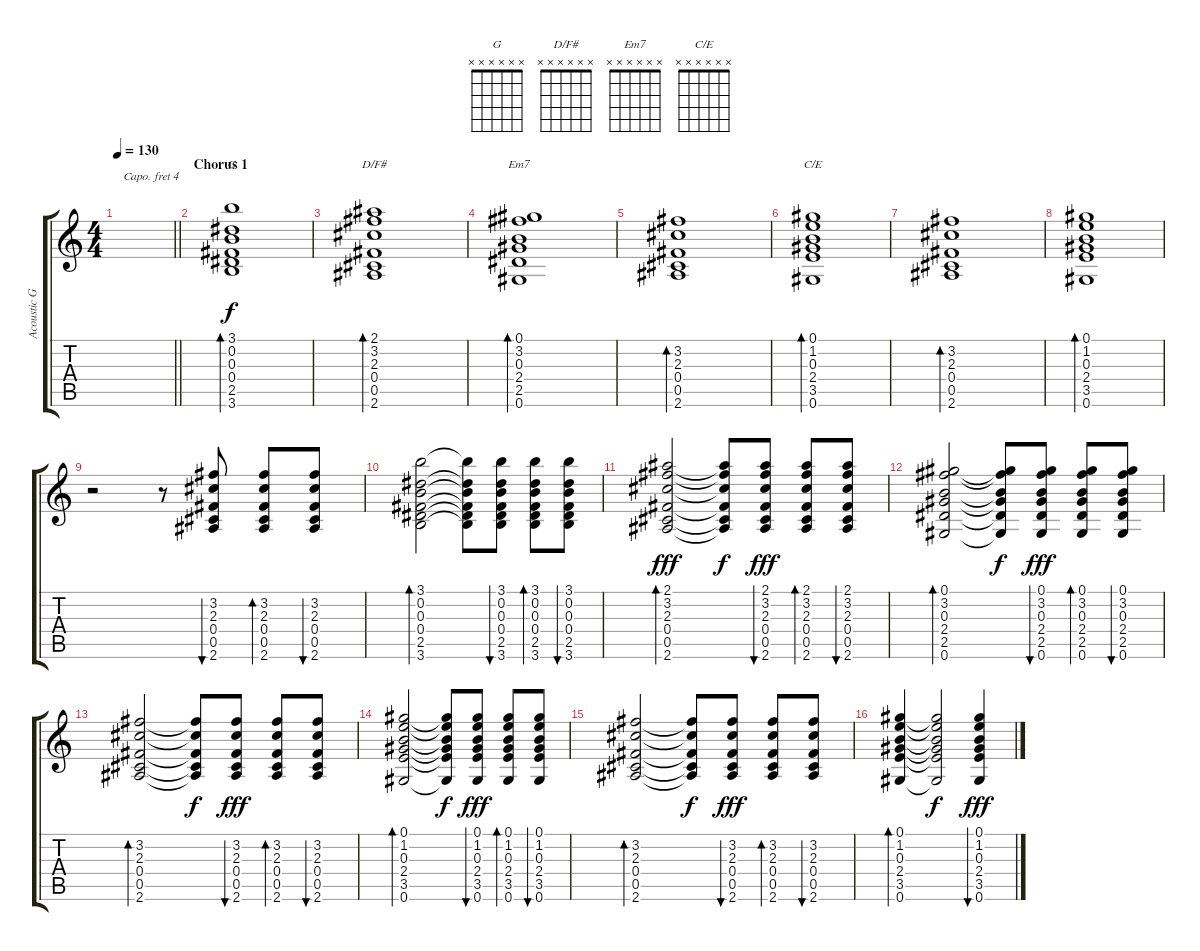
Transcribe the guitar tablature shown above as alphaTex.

\track ("Acoustic Guitar" "Acoustic G") {instrument acousticguitarsteel}
\staff {score tabs}
\capo 4
\tuning (E4 B3 G3 D3 A2 E2) {hide}
\chord ("G" x x x x x x)
\chord ("D/F#" x x x x x x)
\chord ("Em7" x x x x x x)
\chord ("C/E" x x x x x x)
\ts (4 4)
\tempo 130
\clef g2
\barLineRight lightlight
\ks c
|
\section ("" "Chorus 1")
(3.1 0.2 0.3 0.4 2.5 3.6).1{bd 120 ch "G"} |
(2.1 3.2 2.3 0.4 0.5 2.6).1{bd 120 ch "D/F#"} |
(0.1 3.2 0.3 2.4 2.5 0.6).1{bd 120 ch "Em7"} |
(3.2 2.3 0.4 0.5 2.6).1{bd 120} |
(0.1 1.2 0.3 2.4 3.5 0.6).1{bd 120 ch "C/E"} |
(3.2 2.3 0.4 0.5 2.6).1{bd 120} |
(0.1 1.2 0.3 2.4 3.5 0.6).1{bd 120} |
r.2 r.8 (3.2 2.3 0.4 0.5 2.6).8{bu 60 volume 7} (3.2 2.3 0.4 0.5 2.6).8{bd 60} (3.2 2.3 0.4 0.5 2.6).8{bu 60} |
(3.1 0.2 0.3 0.4 2.5 3.6).2{bd 120 volume 10} (3.1{t} 0.2{t} 0.3{t} 0.4{t} 2.5{t} 3.6{t}).8{dy f} (3.1 0.2 0.3 0.4 2.5 3.6).8{bu 60 volume 7} (3.1 0.2 0.3 0.4 2.5 3.6).8{bd 60} (3.1 0.2 0.3 0.4 2.5 3.6).8{bu 60} |
(2.1 3.2 2.3 0.4 0.5 2.6).2{bd 120 dy fff volume 10} (2.1{t} 3.2{t} 2.3{t} 0.4{t} 0.5{t} 2.6{t}).8{dy f} (2.1 3.2 2.3 0.4 0.5 2.6).8{bu 60 dy fff volume 7} (2.1 3.2 2.3 0.4 0.5 2.6).8{bd 60} (2.1 3.2 2.3 0.4 0.5 2.6).8{bu 60} |
(0.1 3.2 0.3 2.4 2.5 0.6).2{bd 120 volume 10} (0.1{t} 3.2{t} 0.3{t} 2.4{t} 2.5{t} 0.6{t}).8{dy f} (0.1 3.2 0.3 2.4 2.5 0.6).8{bu 60 dy fff volume 7} (0.1 3.2 0.3 2.4 2.5 0.6).8{bd 60} (0.1 3.2 0.3 2.4 2.5 0.6).8{bu 60} |
(3.2 2.3 0.4 0.5 2.6).2{bd 120 volume 10} (3.2{t} 2.3{t} 0.4{t} 0.5{t} 2.6{t}).8{dy f} (3.2 2.3 0.4 0.5 2.6).8{bu 60 dy fff volume 7} (3.2 2.3 0.4 0.5 2.6).8{bd 60} (3.2 2.3 0.4 0.5 2.6).8{bu 60} |
(0.1 1.2 0.3 2.4 3.5 0.6).2{bd 120 volume 10} (0.1{t} 1.2{t} 0.3{t} 2.4{t} 3.5{t} 0.6{t}).8{dy f} (0.1 1.2 0.3 2.4 3.5 0.6).8{bu 60 dy fff volume 7} (0.1 1.2 0.3 2.4 3.5 0.6).8{bd 60} (0.1 1.2 0.3 2.4 3.5 0.6).8{bu 60} |
(3.2 2.3 0.4 0.5 2.6).2{bd 120 volume 10} (3.2{t} 2.3{t} 0.4{t} 0.5{t} 2.6{t}).8{dy f} (3.2 2.3 0.4 0.5 2.6).8{bu 60 dy fff volume 7} (3.2 2.3 0.4 0.5 2.6).8{bd 60} (3.2 2.3 0.4 0.5 2.6).8{bu 60} |
(0.1 1.2 0.3 2.4 3.5 0.6).4{bd 120 volume 10} (0.1{t} 1.2{t} 0.3{t} 2.4{t} 3.5{t} 0.6{t}).2{dy f volume 7} (0.1 1.2 0.3 2.4 3.5 0.6).4{bu 60 dy fff}
